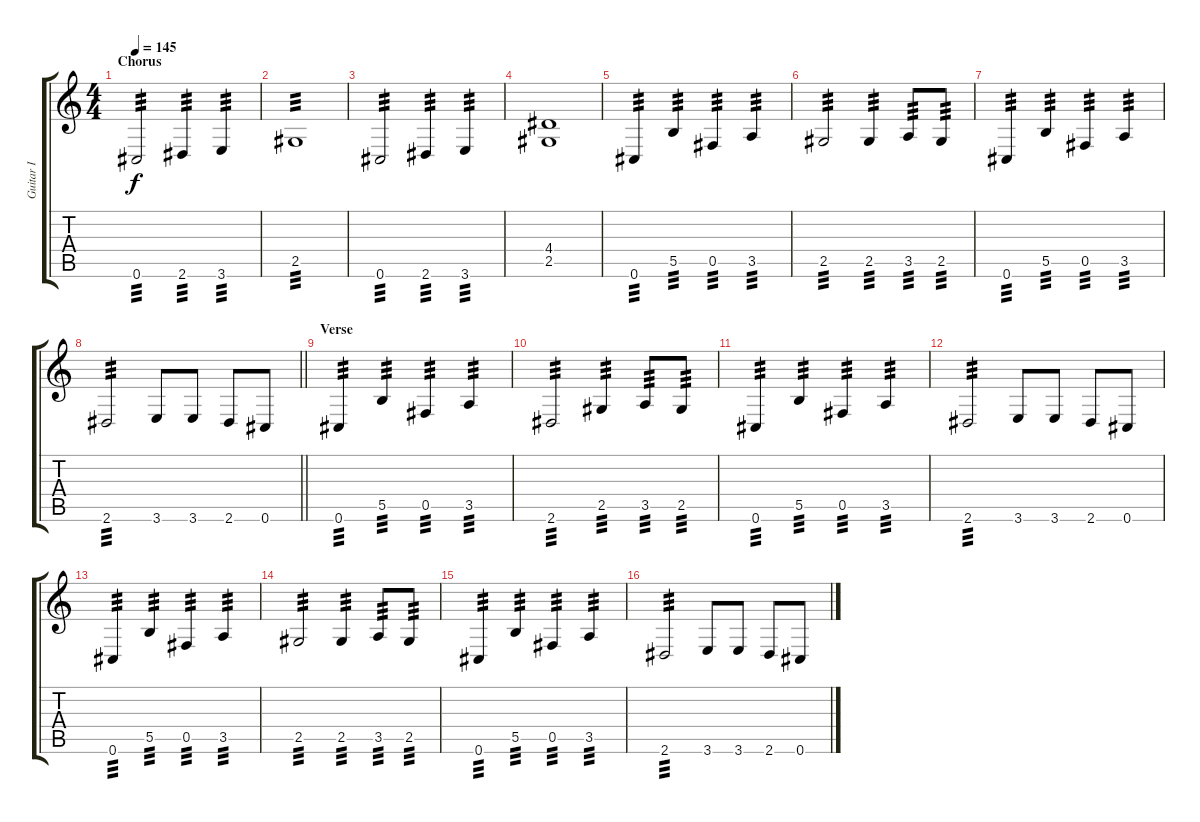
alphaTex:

\track ("Guitar I" "Guitar I") {instrument distortionguitar}
\staff {score tabs}
\tuning (Db4 Ab3 E3 B2 Gb2 Db2) {hide}
\ts (4 4)
\section ("" "Chorus")
\tempo 145
\clef g2
\ks c
0.6.2{tp 3 dy f} 2.6.4{tp 3} 3.6.4{tp 3} |
2.5.1{tp 3} |
0.6.2{tp 3} 2.6.4{tp 3} 3.6.4{tp 3} |
(4.4 2.5).1 |
0.6.4{tp 3} 5.5.4{tp 3} 0.5.4{tp 3} 3.5.4{tp 3} |
2.5.2{tp 3} 2.5.4{tp 3} 3.5.8{tp 3} 2.5.8{tp 3} |
0.6.4{tp 3} 5.5.4{tp 3} 0.5.4{tp 3} 3.5.4{tp 3} |
\barLineRight lightlight
2.6.2{tp 3} 3.6.8 3.6.8 2.6.8 0.6.8 |
\section ("" "Verse")
0.6.4{tp 3} 5.5.4{tp 3} 0.5.4{tp 3} 3.5.4{tp 3} |
2.6.2{tp 3} 2.5.4{tp 3} 3.5.8{tp 3} 2.5.8{tp 3} |
0.6.4{tp 3} 5.5.4{tp 3} 0.5.4{tp 3} 3.5.4{tp 3} |
2.6.2{tp 3} 3.6.8 3.6.8 2.6.8 0.6.8 |
0.6.4{tp 3} 5.5.4{tp 3} 0.5.4{tp 3} 3.5.4{tp 3} |
2.5.2{tp 3} 2.5.4{tp 3} 3.5.8{tp 3} 2.5.8{tp 3} |
0.6.4{tp 3} 5.5.4{tp 3} 0.5.4{tp 3} 3.5.4{tp 3} |
2.6.2{tp 3} 3.6.8 3.6.8 2.6.8 0.6.8
